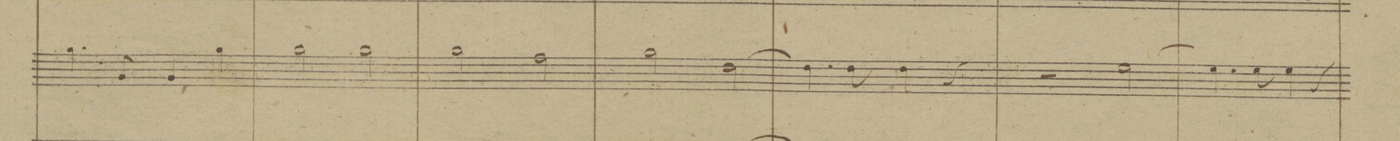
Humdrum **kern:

**kern	**text	**dynam
*I"Tenore	*	*
*clefC4	*	*
*k[b-]	*	*
*met(c|)	*	*
*M2/2	*	*
4.f\	.	.
8F/	.	.
4F/	.	.
4f\	.	.
=15	=15	=15
2f\	.	.
2f\	.	.
=16	=16	=16
2f\	.	.
2e\	.	.
=17	=17	=17
2f\	.	.
[2c\	.	.
=18	=18	=18
4.c\]	.	.
8c\	.	.
4c\	.	.
4r	.	.
=19	=19	=19
2r	.	.
[2d\	.	.
=20	=20	=20
4.d\]	.	.
8d\	.	.
4d\	.	.
4r	.	.
=21	=21	=21
*-	*-	*-
